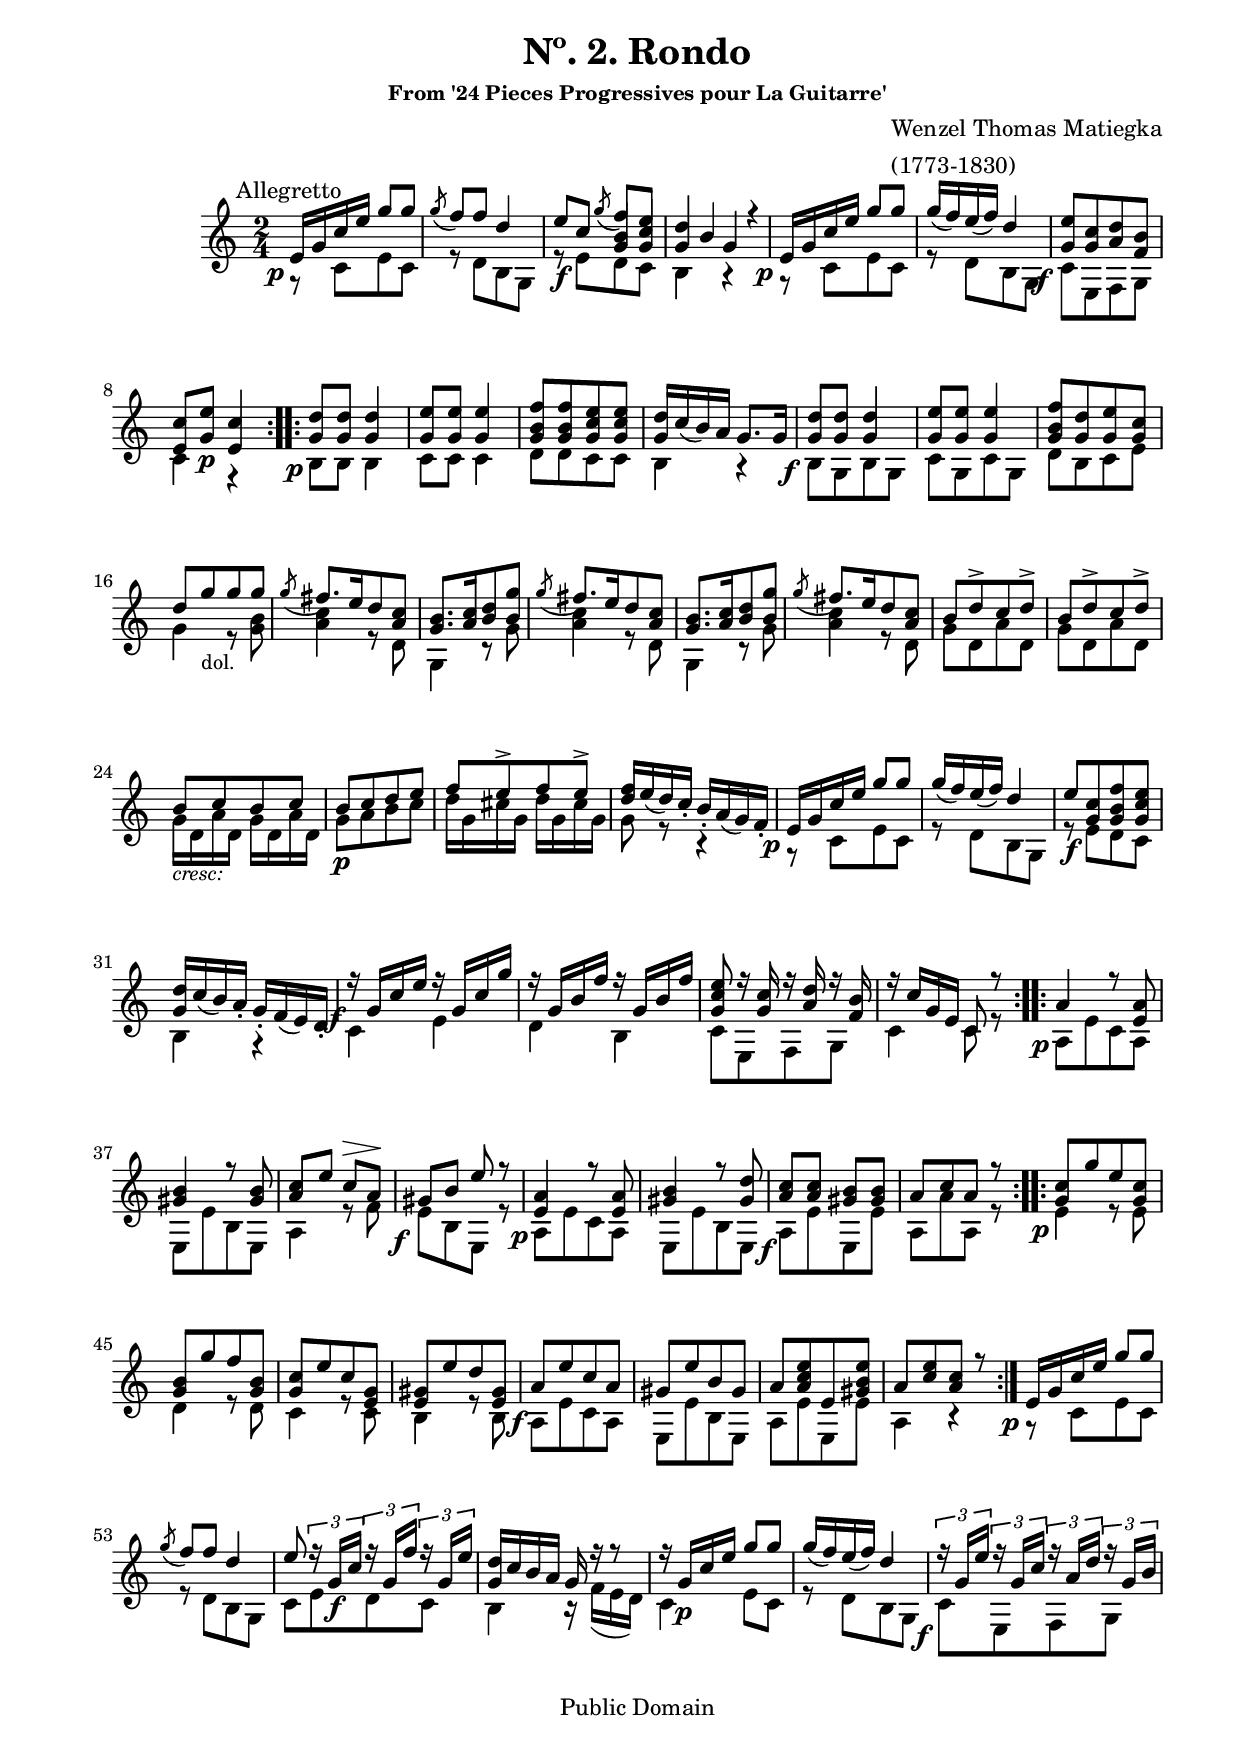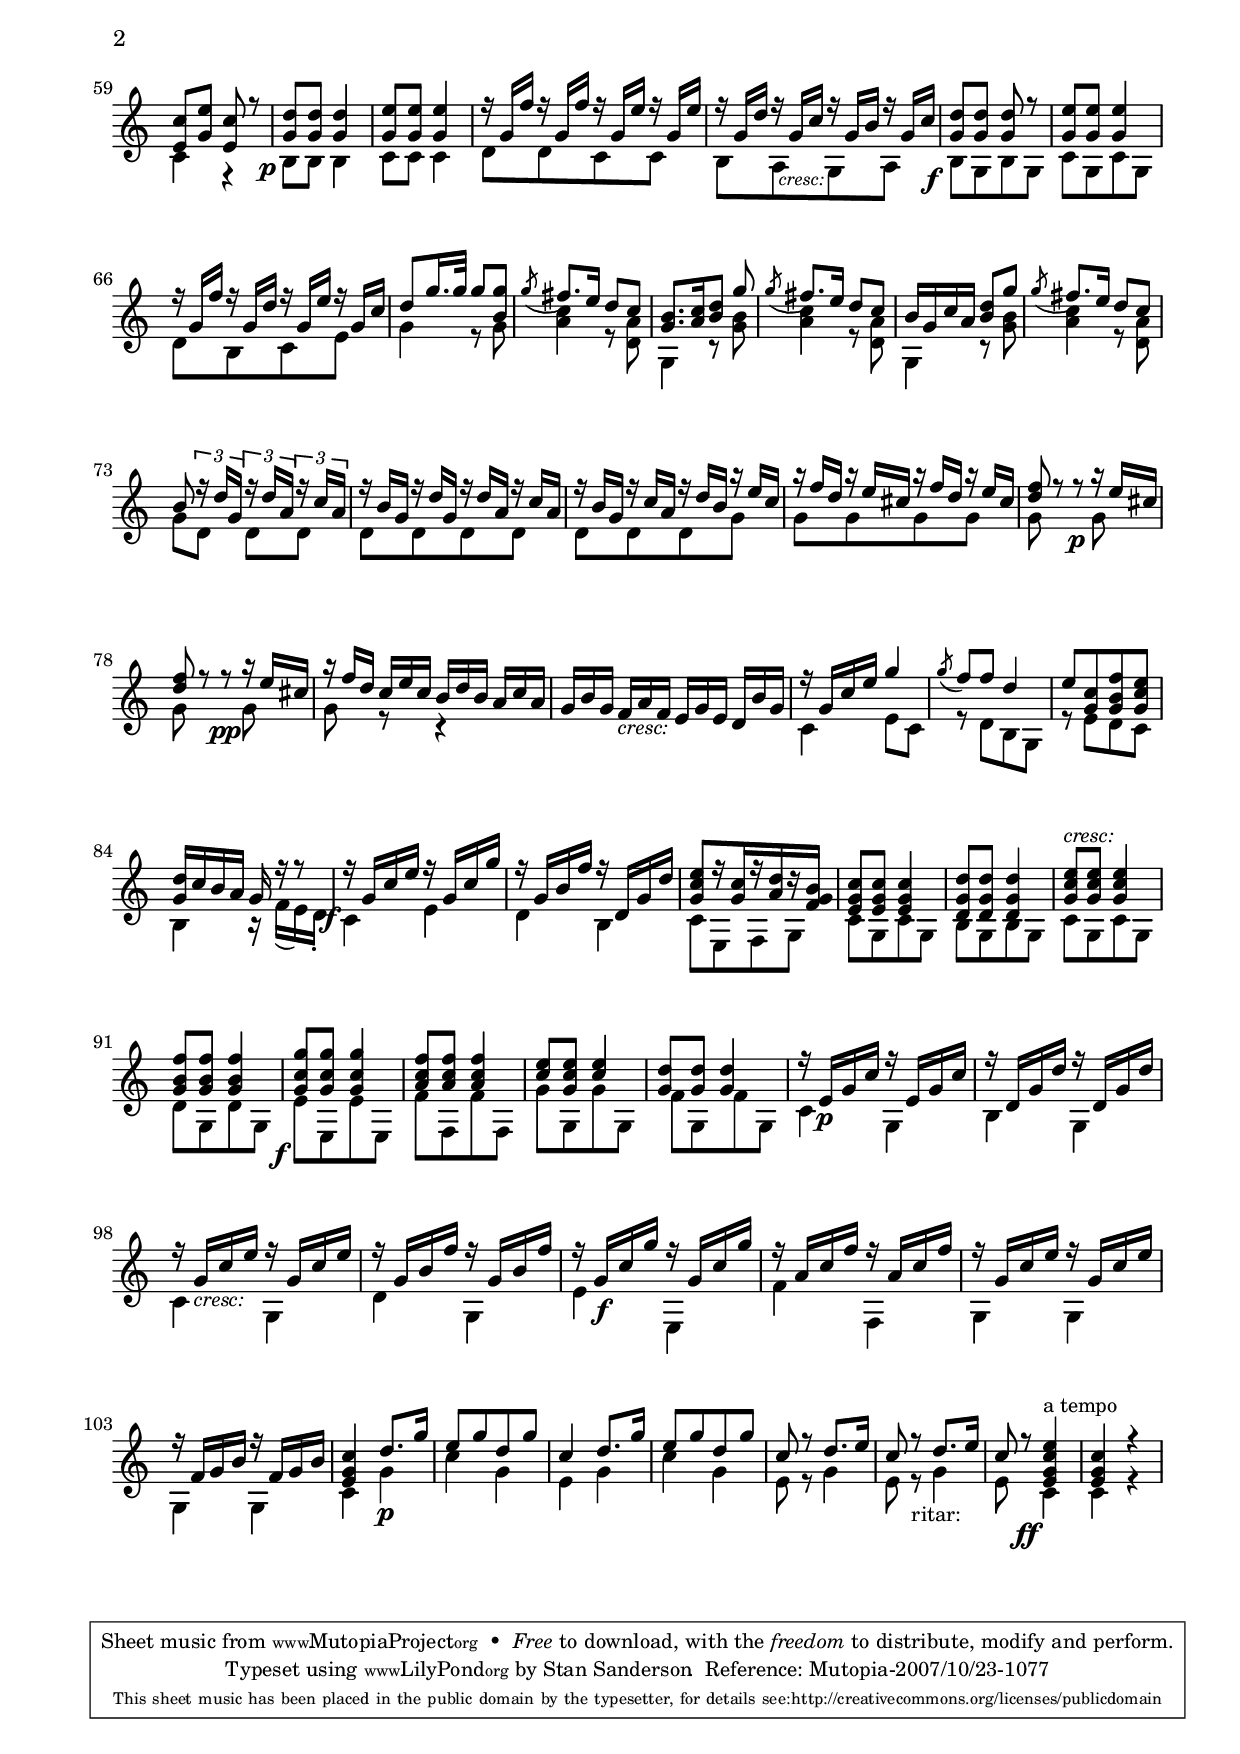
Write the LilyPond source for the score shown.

% Created on ddd mmm dd yyyy
\version "2.11.34"
%#(set-global-staff-size 17) 

\paper {
%	#(set-paper-size "a4")
%	#(set-paper-size "letter")
	left-margin = 0.75 \in
	line-width = 7.0 \in
	between-system-padding = #2.0
	between-system-space = #2.0
	ragged-last-bottom = ##t 
	ragged-bottom = ##f
}

\header {
	title = "Nº. 2. Rondo"
	subtitle = ""
	subsubtitle = "From '24 Pieces Progressives pour La Guitarre'"
	composer = \markup{
		\column{"Wenzel Thomas Matiegka" "(1773-1830)"}}
	meter = ""
% MUTOPIA
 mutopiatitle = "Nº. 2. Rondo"
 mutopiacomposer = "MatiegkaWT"
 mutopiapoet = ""
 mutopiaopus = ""
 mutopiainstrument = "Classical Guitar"
 date = "unk"
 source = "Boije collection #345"
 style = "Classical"
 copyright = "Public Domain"
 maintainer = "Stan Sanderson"
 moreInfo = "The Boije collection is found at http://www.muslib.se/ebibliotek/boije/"
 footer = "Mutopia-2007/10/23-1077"
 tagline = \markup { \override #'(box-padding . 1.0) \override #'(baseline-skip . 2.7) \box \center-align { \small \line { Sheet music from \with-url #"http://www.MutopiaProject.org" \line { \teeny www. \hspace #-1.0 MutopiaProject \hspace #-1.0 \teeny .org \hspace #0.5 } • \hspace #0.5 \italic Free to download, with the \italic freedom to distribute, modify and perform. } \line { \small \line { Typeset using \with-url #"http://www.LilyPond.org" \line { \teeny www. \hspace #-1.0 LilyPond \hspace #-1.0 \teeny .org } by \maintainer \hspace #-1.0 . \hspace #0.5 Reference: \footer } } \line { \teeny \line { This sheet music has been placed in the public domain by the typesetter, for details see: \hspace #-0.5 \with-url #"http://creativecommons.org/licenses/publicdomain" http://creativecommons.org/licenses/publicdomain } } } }
}

%%%%%%%%%%%%%%%%%%%%
%% Source & comments
%%	W. T. Matiegka was born in Choceň, Bohemia and died in Leopoldstadt.
%%	He composed 33 guitar work in addition to works for other instruments.
%%
%%	This piece is #345 in the Boije collection and is in the public domain
%%	<http://www.muslib.se/ebibliotek/boije/>
%%	Publisher unknown (illegible)
%%
%%	Carl Boije (1849-1923) was an amateur guitarist whose vast collection
%%	was donated to the State Library of Sweden after his death. Many of
%%	the works in that collection have check marks which, one presumes, are
%%	an indication of his personal preference. This piece is one of those
%%	so marked. 
%%
%%	The dynamic markings for the most part follow the style of the 
%%  original score.
%%
%%%%%%%%%%%%%%%%%%%%

\include "english.ly"

%%%% shortcuts
%  fingering orientations
	sfol = \set fingeringOrientations = #'(left)
	sfor = \set fingeringOrientations = #'(right)
	sfod = \set fingeringOrientations = #'(down)
	sfou = \set fingeringOrientations = #'(up)

%  string number orientations
	ssnol =  \set stringNumberOrientations = #'(left)  %(down right up)
	ssnou =  \set stringNumberOrientations = #'(up)
	ssnod =  \set stringNumberOrientations = #'(down)
	ssnor =  \set stringNumberOrientations = #'(right)

%  position indicators
	II = \markup {\smaller "II"}
	IIa = \markup {\smaller \hspace #2.0 \bold "CII"}
	III = \markup {\smaller  "III"}
	IV = \markup {\smaller  "IV"}
	V = \markup {\smaller  "V"}
	VII = \markup {\smaller  "VII"}
	VIII = \markup {\smaller  "VIII"}
%% (alternates A)
	loc = \markup{\smaller"loco."}
	bpos = \markup{\smaller"2 pos:"}
	cpos = \markup{\smaller"3 pos:"}
	dpos = \markup{\smaller"4 pos:"}
	epos = \markup{\smaller"5 pos:"}
	gpos = \markup{\smaller"7 pos:"}
	ipos = \markup{\smaller"9 pos:"}
	eposd = \markup{\smaller\column{"5 pos:" "dol:"}}
	
%% Barres
%% use \startTextSpan and \stopTextSpan following barre number indication
	dash = {   
	\override TextSpanner  #'dash-period = #1.0
	\override TextSpanner  #'dash-fraction = #0.5 }
	tsdn = \textSpannerDown
	tsup = \textSpannerUp
	tsB = \override TextSpanner #'bound-details #'left #'text = 			\markup{\smaller "CII "}
	tsC = \override TextSpanner #'bound-details #'left #'text = 			\markup{\smaller "CIII "}
	tsD = \override TextSpanner #'bound-details #'left #'text = 			\markup{\smaller "CIV "}
	tsE = \override TextSpanner #'bound-details #'left #'text = 			\markup{\smaller "CV "}
	tsF = \override TextSpanner #'bound-details #'left #'text = 			\markup{\smaller "CVI "}


% miscellaneous and reminders
	harm = \once \override NoteHead #'style = #'harmonic 
	octavado = \markup { \smaller \italic "arm. 12" }
	octavados= \markup {\smaller\italic\column {"arm." "12" }}
	%\mark \markup {\smaller \smaller \musicglyph #"scripts.segno"}
	%\markup {\smaller \vcenter "to" \hspace #0.7 \smaller \vcenter 		\musicglyph #"scripts.coda"}
	% \arpeggioUp \arpeggio
	%segn = \markup { \smaller \vcenter "to" \hspace #0.7 \vcenter 			\smaller \musicglyph #"scripts.segno" }
	dc = \markup{\smaller\bold "D.C."}
	dol = \markup { \smaller "dol."}
	I = \once \override NoteColumn #'ignore-collision = ##t
	atemp = \markup{\smaller"a tempo"}
	rit = \markup{\smaller"ritar:"}
	cres = \markup{\smaller\italic"cresc:"}
	cress = \markup{\tiny\italic"cresc:"}
% right-hand fingering...
	dotI = \markup{\small"."}
	dotII = \markup{\small"："}
	dotIII = \markup{\bold\small"⋮"}

%% End shortcuts




upper = {
	\relative c''{
	\repeat volta 2 {
		\mark\markup{\smaller\smaller Allegretto}
		\once \override DynamicText #'extra-offset = #'(-2.0 . 3.0)
		e,16_\p	g c e g8 g |
		\acciaccatura {\slurDown g} f f d4 |
%% following measure places the grace slur on the top note.				
		e8_\f c
		<<{\oneVoice \acciaccatura{\slurDown\stemUp g'} 
		\stemUp  f[ \I e]}\\
		{\stemUp \autoBeamOff \I <b g>4*1/2 <c g>4*1/2}>> 
%% crude, but it works.
		<d g,> b g r |
		\once \override DynamicText #'extra-offset = #'(-2.0 . 3.0)
		e16_\p	g c e g8 g |
		
		\slurDown g16( f) e( f) d4 |
		<e g,>8[ <c g> <d a> <b f>] |
		<c e,> <e g,>_\p <c e,>4 |
		}
	\repeat volta 2 {
		\once \override DynamicText #'extra-offset = #'(-2.0 . 3.0)
		<d g,>8_\p <d g,> <d g,>4 |
		<e g,>8 <e g,> <e g,>4 |
		<f b, g>8[ <f b, g> <e c g> <e c g>] |
		
		<d g,>16 c( b) a g8. g16 |
		\once \override DynamicText #'extra-offset = #'(-2.5 . 4.5)
		<d' g,>8_\f <d g,> <d g,>4 |
		<e g,>8 <e g,> <e g,>4 | 
		<f b, g>8[ <d g,> <e g,> <c g>] |
		d[ g_\dol g g] |
		\acciaccatura{g}fs8.[ e16 d8 <c a>] |
		
		<b g>8.[ <c a>16 <d b>8 <g b,>] |
		\acciaccatura{g}fs8.[ e16 d8 <c a>] |		
		<b g>8.[ <c a>16 <d b>8 <g b,>] |
		\acciaccatura{g}fs8.[ e16 d8 <c a>] |
		b[ d-> c d->] |
		b[ d-> c d->] |
		
		b[ c b c] |
		b[ c d e] |
		f[ e-> f e->] |
		<f d>16 e( d) c_. b_. a( g) f_. |
		\once \override DynamicText #'extra-offset = #'(-2.0 . 3.0)
		e_\p g c e g8 g |
		g16( f) e( f) d4 |
		
		e8[_\f <c g> <f b, g> <e c g>] |
		<d g,>16 c( b) a_. g_. f( e) d_. |
		r g c e r g, c g' |
		r g, b f' r g, b f' |
		<e c g>8 r16 <c g> r <d a> r <b f> |
		r c g e c8 r |
	}
	\repeat volta 2 {
		a'4 r8 <a e> |
		<b gs>4 r8 <b gs> |
		<c a> e c^\> a\! |
		gs b e r |
		<a, e>4 r8 <a e> |
		<b gs>4 r8 <d gs,> |
		<c a> <c a> <b gs> <b gs> |
		a[ c a] r |
	}
	\repeat volta 2 {
		<c g>8[ g' e <c g>] |
		<b g>[ g' f <b, g>] |
		<c g>[ e c <g e>] |
		<gs e>[ e' d <gs, e>] | 
		a[ e' c a] |
		gs[ e' b gs] |
		a[ <e' c a> e, <e' b gs>] |
		a,[ <e' c> <c a>] r |
	}
	\once \override DynamicText #'extra-offset = #'(-2.0 . 2.5)
	e,16_\p	g c e g8 g |
	\acciaccatura {\slurDown g} f f d4 |
	e8 \times 2/3{r16 
	\once \override DynamicText #'extra-offset = #'(-0.0 . 4.0)
		g,_\f c}\times 2/3 {r g f'} \times 2/3 {r g, e'} |
	<d g,>16 c b a g r r8 |
	r16 g_\p  c e g8 g |
	g16( f) e( f) d4 |
	
	\times 2/3 {r16 g, e'} \times 2/3 {r g, c} 
		\times 2/3 {r a d} \times 2/3 {r g, b} |
	<c e,>8 <e g,> <c e,> r |
	<d g,> <d g,> <d g,>4 |
	<e g,>8 <e g,> <e g,>4 | 
	\override TupletNumber #'transparent = ##t
	\override TupletBracket #'transparent = ##t 
	\times 2/3 {r16 g, f'} \times 2/3 {r g, f'} 
		\times 2/3 {r g, e'} \times 2/3 {r g, e'} |	
	\times 2/3 {r16 g, d'} \times 2/3 {r 
%% following puts the cresc: inside the notes		
	\once\override TextScript #'outside-staff-priority = ##f	
	\once \override TextScript #'extra-offset = #'( -1.0 . -2.5 )
		g,_\cress c} \times 2/3 {r g b} \times 2/3 {r g c} |
	<d g,>8 <d g,> <d g,> r |
	<e g,>8 <e g,> <e g,>4 |
	\times 2/3 {r16 g, f'} \times 2/3 {r g, d'} 
	\times 2/3 {r g, e'} \times 2/3 {r g, c} |
	d8 g16. g32 g8 <g b,> |
	
	\acciaccatura{g8} fs8. e16 d8 c |
	<b g>8.[ <c a>16 <d b>8] g |
	\acciaccatura{g8} fs8. e16 d8 c |
	b16 g c a <d b>8 g |
	\acciaccatura{g8} fs8. e16 d8 c | 
	\override TupletNumber #'transparent = ##f
	\override TupletBracket #'transparent = ##f 
	b \times 2/3 {r16 d g,}\times 2/3 {r16 d' a}
		\times 2/3 {r16 c a} |
	\override TupletNumber #'transparent = ##t
	\override TupletBracket #'transparent = ##t 
	\times 2/3 {r16 b g} \times 2/3 {r d' g,} 
	\times 2/3 {r d' a} \times 2/3 {r c a} |
	\times 2/3 {r16 b g} \times 2/3 {r c a} 
	\times 2/3 {r d b} \times 2/3 {r e c} |
	\times 2/3 {r16 f d} \times 2/3 {r e cs} 
	\times 2/3 {r f d} \times 2/3 {r e cs} |
	
	<f d>8 r r_\p \times 2/3 {r16 e cs} |
	<f d>8 r r_\pp \times 2/3 {r16 e cs} |
	\times 2/3 {r f d} \times 2/3 {c[ e c] b[ d b] a[ c a] }
	\times 2/3 { g[ b g] f[_\cres a f] e[ g e] d[ b' g] } |
	r16 g c e g4 |
	
	\acciaccatura{g8} f f d4 |
	e8[ <c g> <f b, g> <e c g>] |
	<d g,>16 c b a g r r8 |
	r16 g c e r g, c g' |
	r g, b f' r d, g d' |
%% bug- in following run, 16th bar aligns with left side of note
%% \set stemLeftBeamCount = #1 is the workaround.
	<e c g>8[ r16 \set stemLeftBeamCount = #1 <c g> r <d a> 
		r <b g f>] |
	
	<c g e>8 <c g e> <c g e>4 |
	<d g, d>8 <d g, d> <d g, d>4 |
	<e c g>8^\cres <e c g> <e c g>4 |
	<f b, g>8 <f b, g> <f b, g>4 |
	<g c, g>8 <g c, g> <g c, g>4 |
	<f c a>8 < f c a> <f c a>4 |
	<e c>8 <e c g> <e c>4 |
	<d g,>8 <d g,> <d g,>4 |
	
	r16 e,_\p g c r e, g c |
	r d, g d' r d, g d' |
	r g,_\cres c e r g, c e |
	r g, b f' r g, b f' |
	r g,_\f c g' r g, c g' |
	r a, c f r a, c f |
	r g, c e r g, c e |
	
	r f, g b r f g b |
	<c g e>4 d8._\p g16 |
	e8[ g d g] |
	c,4  d8. g16 |
	e8[ g d g] |
	c, r d8. e16 |
	c8 r_\rit d8. e16 |
	c8 r_\ff <e c g e>4^\atemp |
	<c g e> r
	
	}
}		


lower = {
	\relative c' { 
		\override Staff.NoteCollision 
		#'merge-differently-headed = ##t
	\repeat volta 2 {
		r8 c[ e c] |
		r d[ b g] |
		r e'[ d c] |
		b4 r |
		r8 c[ e c]|
		
		r d[ b g] |
		\once \override DynamicText #'extra-offset = #'(-2.5 . 5.5)
		c[_\f e, f g] |
		c4 r
	}
	\repeat volta 2 {
		b8 b b4 |
		c8 c c4 |
		d8[ d c c] |
		
		b4 r |
		b8[ g b g] |
		c[ g c g] |
		d'[ b c e] |
		g4 r8 <b g> |
		<c a>4 r8 d, |
		
		g,4 r8 g' |
		<c a>4 r8 d, |
		g,4 r8 g' |
		<c a>4 r8 d, |
		g[ d a' d,] |
		g[ d a' d,] |
		
		
		g16_\cres d a' d, g d a' d, |
		g8_\p[ a b c] |
		d16 g, cs g d' g, cs g |
		g8 r b,4\rest | 
		r8 c[ e c] |
		r d[ b g] |
		r e'[ d c] |
		
		b4 g\rest |
		\once \override DynamicText #'extra-offset = #'(-2.0 . 3.5)
		c\f e |
		d b|
		c8[ e, f g] |
		c4 c8 r |
	}
	\repeat volta 2 {
		\once \override DynamicText #'extra-offset = #'(-2.0 . 3.5)
		a8_\p[ e' c a] |
		e[ e' b e,] |
		a4 r8 f' |
		\once \override DynamicText #'extra-offset = #'(-2.5 . 3.5)
		e_\f[ b e,] r |
		\once \override DynamicText #'extra-offset = #'(-2.0 . 3.5)
		a8_\p[ e' c a] |
		e[ e' b e,] |
		\once \override DynamicText #'extra-offset = #'(-2.0 . 4.0)
		a_\f[ e' e, e'] |
		a,[ a' a,] r |
	}
	\repeat volta 2 {
		\once \override DynamicText #'extra-offset = #'(-2.0 . 2.0)
		e'4_\p r8 e |
		d4 r8 d |
		c4 r8 c |
		b4 r8 b |
		\once \override DynamicText #'extra-offset = #'(-2.0 . 4.5)
		a8_\f[ e' c a] |
		e[ e' b e,] |
		a[ e' e, e'] |
		a,4 r4 |
	}
	r8 c[ e c] |
	r d[ b g] |
	c[ e d c] |
	b4 r16 f'( e d) |
	c4 e8 c |
	r d[ b g] |
	
	\once \override DynamicText #'extra-offset = #'(-2.25 . 3.5)
	c8[_\f e, f g] |
	c4 r |
	\once \override DynamicText #'extra-offset = #'(-2.0 . 3.0)
	b8_\p b b4 |
	c8 c c4 |
	d8[ d c c] |
	b[ a g a] |
	\once \override DynamicText #'extra-offset = #'(-2.5 . 3.5)
	b[_\f g b g] |
	c[ g c g] |
	d'[ b c e] |
	g4 r8 g |
	
	<c a>4 r8 <a d,> |
	g,4 r8 <b' g> |
	<c a>4 r8 <a d,> |
	g,4 r8 <b' g> |
	<c a>4 r8 <a d,> |
	g d d d |
	
	d[ d d d] |
	d[ d d g] |
	g[ g g g] |
	
	g s s g |
	g s s g | 
	g r r4 |
	s4 s4 |
	c,4 e8 c |
	
	r8 d[ b g] |
	r e'[ d c] |
	b4 r16 f'( e) d-. |
	\override DynamicText #'extra-offset = #'(-2. . 2.5)
	c4_\f e |
	d b |
	c8[ e, f g] |
	
	c8[ g c g] |
	b[ g b g] |
	c[ g c g] |
	d'[ g, d' g,] |
	e'_\f[ e, e' e,] |
	f'[ f, f' f,] |
	g'[ g, g' g,] |
	f'[ g, f' g,] |
	
	c4 g |
	b g |
	c g |
	d' g, |
	e' e, |
	f' f, |
	g g |
	
	g g |
	c g' |
	c g |
	e g |
	c g |
	e8 r g4 |
	e8 r g4 |
	e8 s c4 |
	c r |
	}
}	

staffClassicalGuitar = \new Staff {
		\time 2/4
		\key c \major
		\set Staff.midiInstrument="acoustic guitar (nylon)"
	<<
		\override Staff.NoteCollision 
		#'merge-differently-headed = ##t
		\new Voice = A { \voiceOne  \upper }
		\new Voice = C { \voiceFour  \lower }
		\bar "|." 
	>>
}

\score { 
		<<
			\staffClassicalGuitar
		>>
		}
		
\layout  {	}		

\score {
	\unfoldRepeats
	\staffClassicalGuitar
	  \midi {
	    \context {
	      \Score
      tempoWholesPerMinute = #(ly:make-moment 72 4)
      }
    }
}
